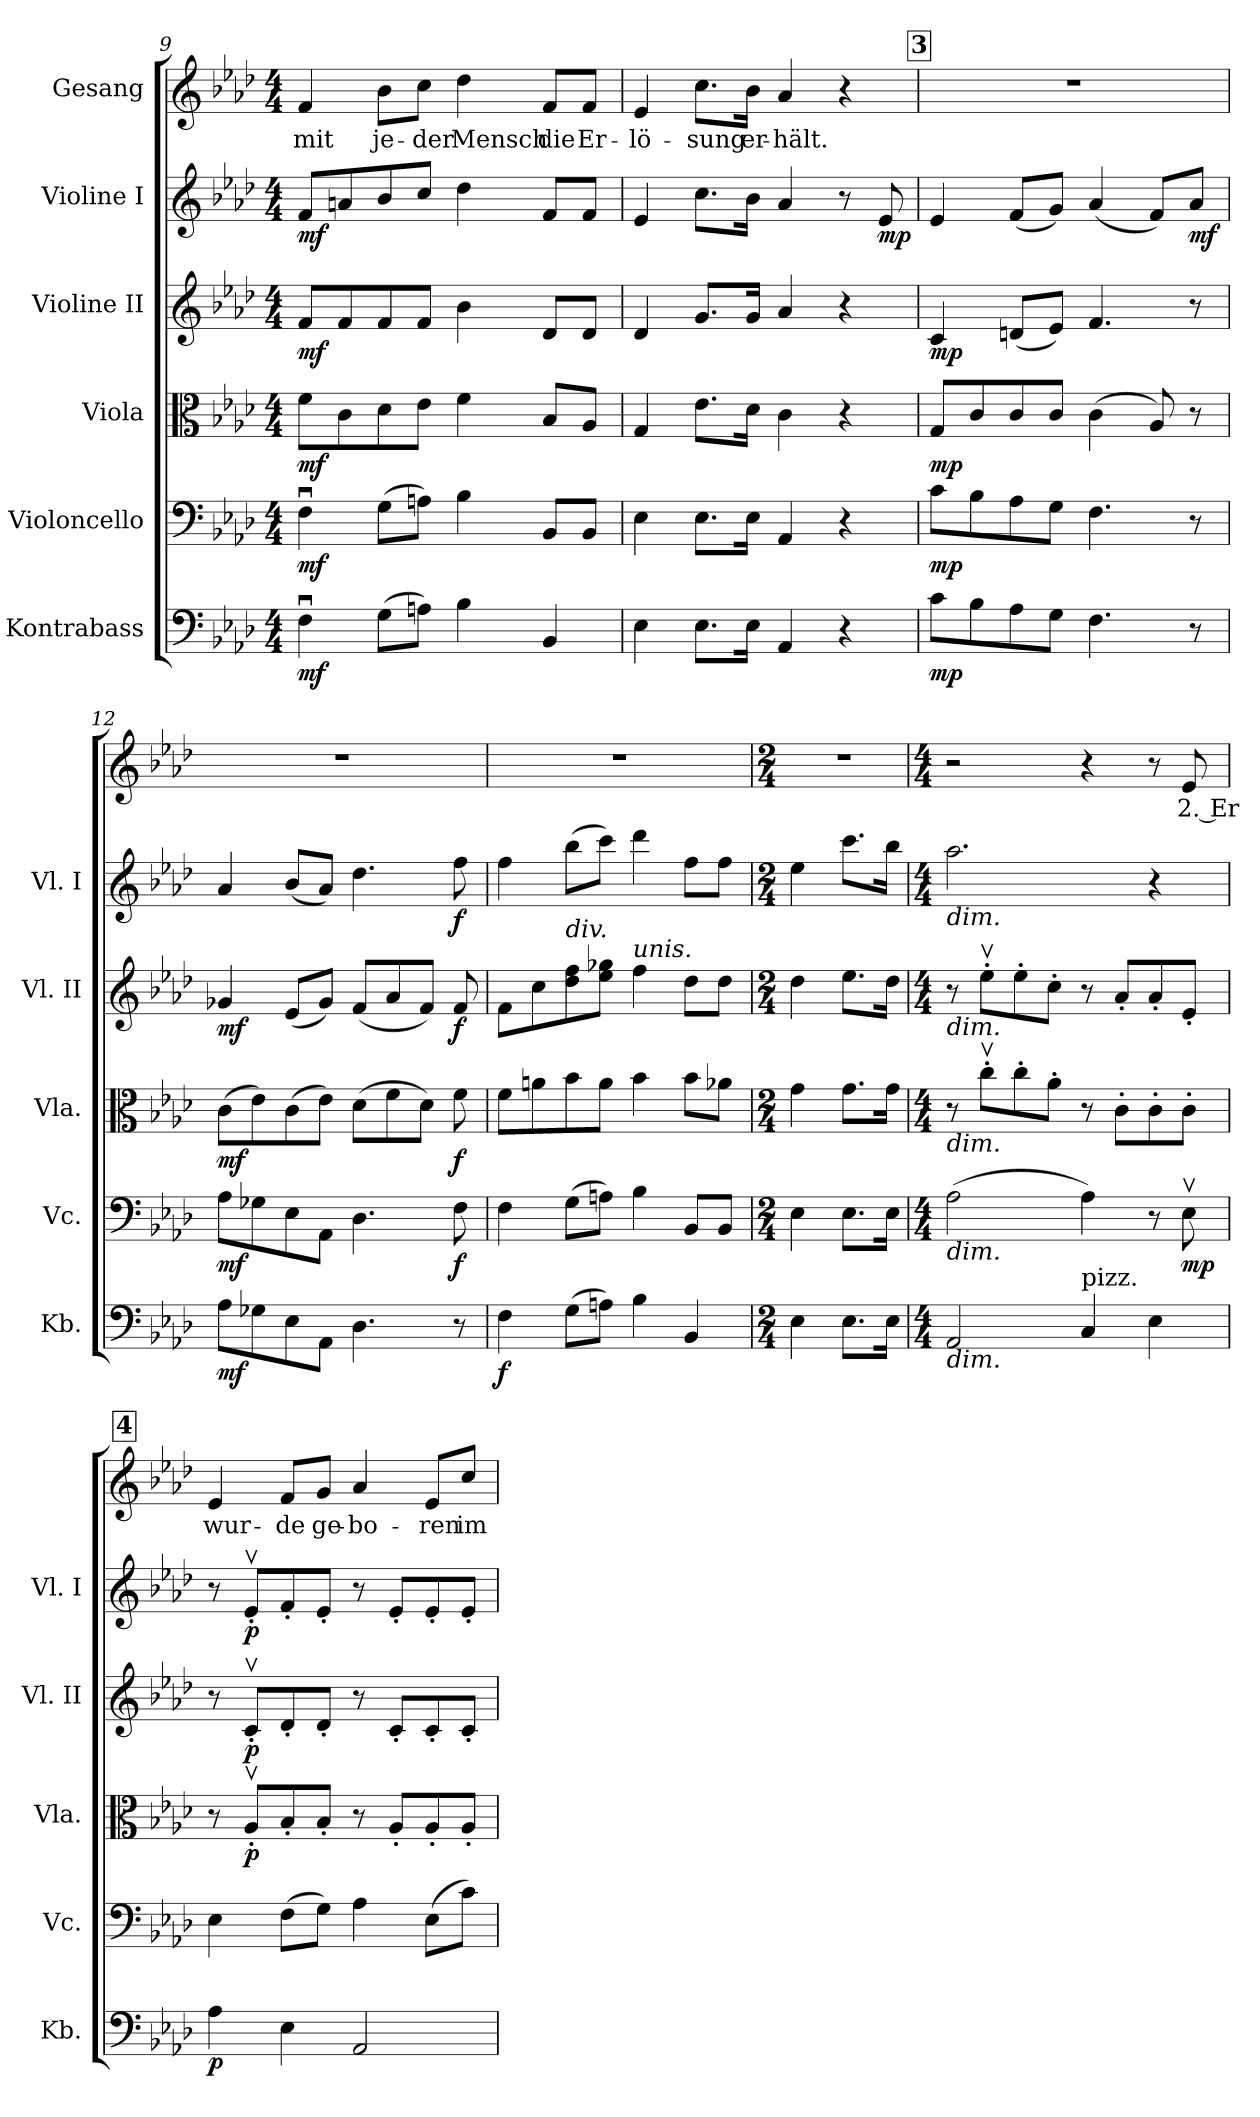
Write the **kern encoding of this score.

**kern	**dynam	**kern	**dynam	**kern	**dynam	**kern	**dynam	**kern	**dynam	**kern	**text
*part6	*part6	*part5	*part5	*part4	*part4	*part3	*part3	*part2	*part2	*part1	*part1
*staff6	*staff6	*staff5	*staff5	*staff4	*staff4	*staff3	*staff3	*staff2	*staff2	*staff1	*staff1
*I"Kontrabass	*	*I"Violoncello	*	*I"Viola	*	*I"Violine II	*	*I"Violine I	*	*I"Gesang	*
*I'Kb.	*	*I'Vc.	*	*I'Vla.	*	*I'Vl. II	*	*I'Vl. I	*	*	*
!!LO:PB:g=z
*clefF4	*	*clefF4	*	*clefC3	*	*clefG2	*	*clefG2	*	*clefG2	*
*ITrd7c12	*	*	*	*	*	*	*	*	*	*	*
*k[b-e-a-d-]	*	*k[b-e-a-d-]	*	*k[b-e-a-d-]	*	*k[b-e-a-d-]	*	*k[b-e-a-d-]	*	*k[b-e-a-d-]	*
*A-:	*	*A-:	*	*A-:	*	*A-:	*	*A-:	*	*A-:	*
*M4/4	*	*M4/4	*	*M4/4	*	*M4/4	*	*M4/4	*	*M4/4	*
=9	=9	=9	=9	=9	=9	=9	=9	=9	=9	=9	=9
!	!LO:DY:b	!	!LO:DY:b	!	!LO:DY:b	!	!LO:DY:b	!	!LO:DY:b	!	!LO:LY:b
4FFu>\	mf	4Fu>\	mf	8f\L	mf	8f/L	mf	8f/L	mf	4f/	-mit
.	.	.	.	8c\	.	8f/	.	8an/	.	.	.
!	!	!	!	!	!	!	!	!	!	!	!LO:LY:b
(>8GG\L	.	(>8G\L	.	8d-\	.	8f/	.	8b-/	.	8b-\L	je-
!	!	!	!	!	!	!	!	!	!	!	!LO:LY:b
8AAn\J)	.	8An\J)	.	8e-\J	.	8f/J	.	8cc/J	.	8cc\J	-der
!	!	!	!	!	!	!	!	!	!	!	!LO:LY:b
4BB-\	.	4B-\	.	4f\	.	4b-\	.	4dd-\	.	4dd-\	Mensch
!	!	!	!	!	!	!	!	!	!	!	!LO:LY:b
4BBB-/	.	8BB-/L	.	8B-/L	.	8d-/L	.	8f/L	.	8f/L	die
!	!	!	!	!	!	!	!	!	!	!	!LO:LY:b
.	.	8BB-/J	.	8A-/J	.	8d-/J	.	8f/J	.	8f/J	Er-
=10	=10	=10	=10	=10	=10	=10	=10	=10	=10	=10	=10
!	!	!	!	!	!	!	!	!	!	!	!LO:LY:b
4EE-\	.	4E-\	.	4G/	.	4d-/	.	4e-/	.	4e-/	-lö-
!	!	!	!	!	!	!	!	!	!	!	!LO:LY:b
8.EE-\L	.	8.E-\L	.	8.e-\L	.	8.g/L	.	8.cc\L	.	8.cc\L	-sung
!	!	!	!	!	!	!	!	!	!	!	!LO:LY:b
16EE-\Jk	.	16E-\Jk	.	16d-\Jk	.	16g/Jk	.	16b-\Jk	.	16b-\Jk	er-
!	!	!	!	!	!	!	!	!	!	!	!LO:LY:b
4AAA-/	.	4AA-/	.	4c\	.	4a-/	.	4a-/	.	4a-/	-hält.
4r	.	4r	.	4r	.	4r	.	8r	.	4r	.
!	!	!	!	!	!	!	!	!	!LO:DY:b	!	!
.	.	.	.	.	.	.	.	8e-/	mp	.	.
!!LO:REH:place=s1:a:B:fs=11:t=3
=11	=11	=11	=11	=11	=11	=11	=11	=11	=11	=11	=11
!	!LO:DY:b	!	!LO:DY:b	!	!LO:DY:b	!	!LO:DY:b	!	!	!	!
8C\L	mp	8c\L	mp	8G/L	mp	4c/	mp	4e-/	.	1r	.
8BB-\	.	8B-\	.	8c/	.	.	.	.	.	.	.
8AA-\	.	8A-\	.	8c/	.	(<8dn/L	.	(<8f/L	.	.	.
8GG\J	.	8G\J	.	8c/J	.	8e-/J)	.	8g/J)	.	.	.
4.FF\	.	4.F\	.	(>4c\	.	4.f/	.	(<4a-/	.	.	.
.	.	.	.	8A-/)	.	.	.	8f/L)	.	.	.
!	!	!	!	!	!	!	!	!	!LO:DY:b	!	!
8r	.	8r	.	8r	.	8r	.	8a-/J	mf	.	.
=12	=12	=12	=12	=12	=12	=12	=12	=12	=12	=12	=12
!	!LO:DY:b	!	!LO:DY:b	!	!LO:DY:b	!	!LO:DY:b	!	!	!	!
8AA-\L	mf	8A-\L	mf	(>8c\L	mf	4g-X/	mf	4a-/	.	1r	.
8GG-X\	.	8G-X\	.	8e-\)	.	.	.	.	.	.	.
8EE-\	.	8E-\	.	(>8c\	.	(<8e-/L	.	(<8b-/L	.	.	.
8AAA-\J	.	8AA-\J	.	8e-\J)	.	8g-/J)	.	8a-/J)	.	.	.
4.DD-\	.	4.D-\	.	(>8d-\L	.	(<8f/L	.	4.dd-\	.	.	.
.	.	.	.	8f\	.	8a-/	.	.	.	.	.
.	.	.	.	8d-\J)	.	8f/J)	.	.	.	.	.
!	!	!	!LO:DY:b	!	!LO:DY:b	!	!LO:DY:b	!	!LO:DY:b	!	!
8r	.	8F\	f	8f\	f	8f/	f	8ff\	f	.	.
!!LO:LB:g=z
=13	=13	=13	=13	=13	=13	=13	=13	=13	=13	=13	=13
!	!LO:DY:b	!	!	!	!	!	!	!	!	!	!
4FF\	f	4F\	.	8f\L	.	8f\L	.	4ff\	.	1r	.
.	.	.	.	8an\	.	8cc\	.	.	.	.	.
!	!	!	!	!	!	!LO:TX:a:i:t=div.	!	!	!	!	!
(>8GG\L	.	(>8G\L	.	8b-\	.	8dd-\ 8ff\	.	(>8bb-\L	.	.	.
8AAn\J)	.	8An\J)	.	8a\J	.	8ee-\ 8gg-X\J	.	8ccc\J)	.	.	.
!	!	!	!	!	!	!LO:TX:a:i:t=unis.	!	!	!	!	!
4BB-\	.	4B-\	.	4b-\	.	4ff\	.	4ddd-\	.	.	.
4BBB-/	.	8BB-/L	.	8b-\L	.	8dd-\L	.	8ff\L	.	.	.
.	.	8BB-/J	.	8a-X\J	.	8dd-\J	.	8ff\J	.	.	.
=14	=14	=14	=14	=14	=14	=14	=14	=14	=14	=14	=14
*M2/4	*	*M2/4	*	*M2/4	*	*M2/4	*	*M2/4	*	*M2/4	*
4EE-\	.	4E-\	.	4g\	.	4dd-\	.	4ee-\	.	2r	.
8.EE-\L	.	8.E-\L	.	8.g\L	.	8.ee-\L	.	8.ccc\L	.	.	.
16EE-\Jk	.	16E-\Jk	.	16g\Jk	.	16dd-\Jk	.	16bb-\Jk	.	.	.
=15	=15	=15	=15	=15	=15	=15	=15	=15	=15	=15	=15
*M4/4	*	*M4/4	*	*M4/4	*	*M4/4	*	*M4/4	*	*M4/4	*
!	!	!	!	!	!	!	!	!LO:TX:b:i:t=dim.	!	!	!
!	!	!	!	!	!	!LO:TX:b:i:t=dim.	!	!	!	!	!
!	!	!	!	!LO:TX:b:i:t=dim.	!	!	!	!	!	!	!
!	!	!LO:TX:b:i:t=dim.	!	!	!	!	!	!	!	!	!
!LO:TX:b:i:t=dim.	!	!	!	!	!	!	!	!	!	!	!
2AAA-/	.	(>2A-\	.	8r	.	8r	.	2.aa-\	.	2r	.
.	.	.	.	8ccv>'>\L	.	8ee-v>'>\L	.	.	.	.	.
.	.	.	.	8cc'>\	.	8ee-'>\	.	.	.	.	.
.	.	.	.	8a-'>\J	.	8cc'>\J	.	.	.	.	.
!LO:TX:a:t=pizz.	!	!	!	!	!	!	!	!	!	!	!
4CC/	.	4A-\)	.	8r	.	8r	.	.	.	4r	.
.	.	.	.	8c'>\L	.	8a-'</L	.	.	.	.	.
4EE-\	.	8r	.	8c'>\	.	8a-'</	.	4r	.	8r	.
!	!	!	!LO:DY:b	!	!	!	!	!	!	!	!LO:LY:b
.	.	8E-v>\	mp	8c'>\J	.	8e-'</J	.	.	.	8e-/	2. Er
!!LO:REH:place=s1:a:B:fs=11:t=4
=16	=16	=16	=16	=16	=16	=16	=16	=16	=16	=16	=16
!	!LO:DY:b	!	!	!	!	!	!	!	!	!	!LO:LY:b
4AA-\	p	4E-\	.	8r	.	8r	.	8r	.	4e-/	wur-
!	!	!	!	!	!LO:DY:b	!	!LO:DY:b	!	!LO:DY:b	!	!
.	.	.	.	8A-v>'</L	p	8cv>'</L	p	8e-v>'</L	p	.	.
!	!	!	!	!	!	!	!	!	!	!	!LO:LY:b
4EE-\	.	(>8F\L	.	8B-'</	.	8d-'</	.	8f'</	.	8f/L	-de
!	!	!	!	!	!	!	!	!	!	!	!LO:LY:b
.	.	8G\J)	.	8B-'</J	.	8d-'</J	.	8e-'</J	.	8g/J	ge-
!	!	!	!	!	!	!	!	!	!	!	!LO:LY:b
2AAA-/	.	4A-\	.	8r	.	8r	.	8r	.	4a-/	-bo-
.	.	.	.	8A-'</L	.	8c'</L	.	8e-'</L	.	.	.
!	!	!	!	!	!	!	!	!	!	!	!LO:LY:b
.	.	(>8E-\L	.	8A-'</	.	8c'</	.	8e-'</	.	8e-/L	-ren
!	!	!	!	!	!	!	!	!	!	!	!LO:LY:b
.	.	8c\J)	.	8A-'</J	.	8c'</J	.	8e-'</J	.	8cc/J	im
=	=	=	=	=	=	=	=	=	=	=	=
*-	*-	*-	*-	*-	*-	*-	*-	*-	*-	*-	*-
